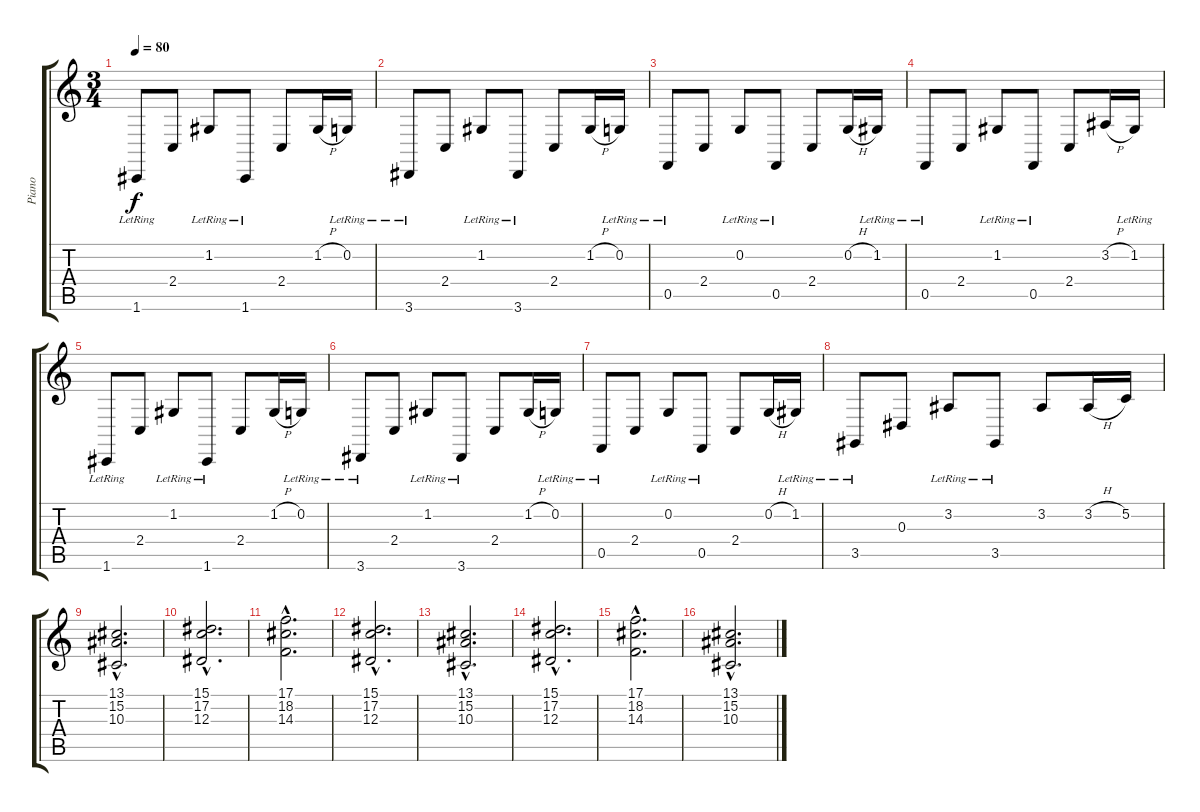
\track ("Piano" "Piano") {instrument acousticgrandpiano}
\staff {score tabs}
\tuning (C4 G3 Eb3 Bb2 F2 C2) {hide}
\ts (3 4)
\tempo 80
\clef g2
\ks c
1.6{lr}.8{dy f} 2.4.8 1.2{lr}.8 1.6{lr}.8 2.4.8 1.2{h}.16 0.2{lr}.16 |
3.6{lr}.8 2.4.8 1.2{lr}.8 3.6{lr}.8 2.4.8 1.2{h}.16 0.2{lr}.16 |
0.5{lr}.8 2.4.8 0.2{lr}.8 0.5{lr}.8 2.4.8 0.2{h}.16 1.2{lr}.16 |
0.5{lr}.8 2.4.8 1.2{lr}.8 0.5{lr}.8 2.4.8 3.2{h}.16 1.2{lr}.16 |
1.6{lr}.8 2.4.8 1.2{lr}.8 1.6{lr}.8 2.4.8 1.2{h}.16 0.2{lr}.16 |
3.6{lr}.8 2.4.8 1.2{lr}.8 3.6{lr}.8 2.4.8 1.2{h}.16 0.2{lr}.16 |
0.5{lr}.8 2.4.8 0.2{lr}.8 0.5{lr}.8 2.4.8 0.2{h}.16 1.2{lr}.16 |
3.5{lr}.8 0.3.8 3.2{lr}.8 3.5{lr}.8 3.2.8 3.2{h}.16 5.2.16 |
(13.1{hac} 15.2{hac} 10.3{hac}).2{d} |
(15.1{hac} 17.2{hac} 12.3{hac}).2{d} |
(17.1{hac} 18.2{hac} 14.3{hac}).2{d} |
(15.1{hac} 17.2{hac} 12.3{hac}).2{d} |
(13.1{hac} 15.2{hac} 10.3{hac}).2{d} |
(15.1{hac} 17.2{hac} 12.3{hac}).2{d} |
(17.1{hac} 18.2{hac} 14.3{hac}).2{d} |
(13.1{hac} 15.2{hac} 10.3{hac}).2{d}
